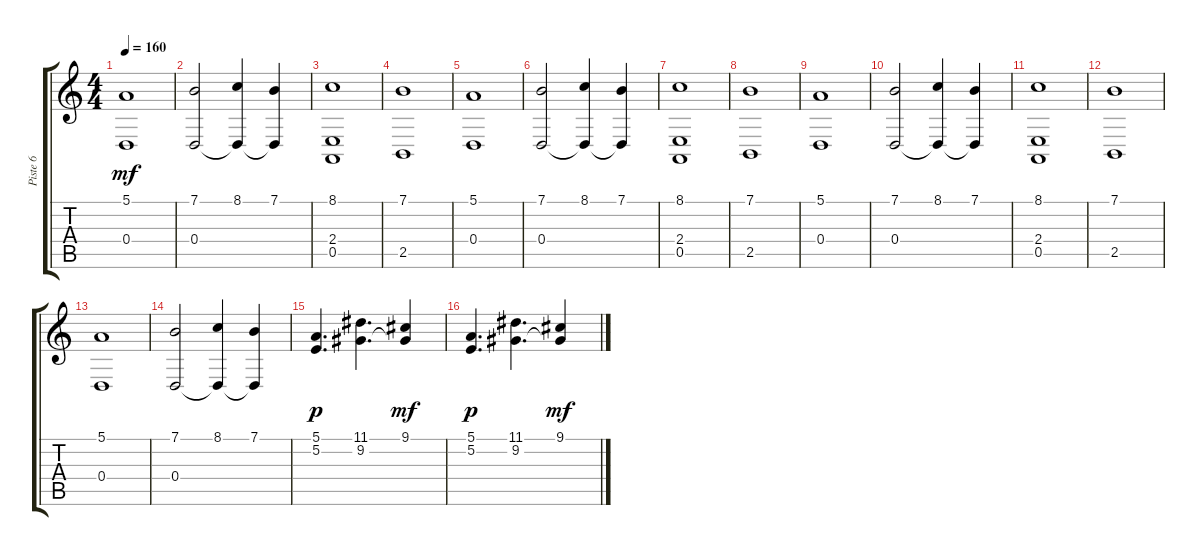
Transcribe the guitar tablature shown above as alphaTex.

\track ("Piste 6" "Piste 6") {instrument pad7halo}
\staff {score tabs}
\tuning (E4 B3 G3 D3 A2 E2) {hide}
\ts (4 4)
\tempo 160
\clef g2
\ks c
(5.1 0.4).1{dy mf} |
(7.1 0.4).2 (8.1 0.4{t}).4 (7.1 0.4{t}).4 |
(8.1 2.4 0.5).1 |
(7.1 2.5).1 |
(5.1 0.4).1 |
(7.1 0.4).2 (8.1 0.4{t}).4 (7.1 0.4{t}).4 |
(8.1 2.4 0.5).1 |
(7.1 2.5).1 |
(5.1 0.4).1 |
(7.1 0.4).2 (8.1 0.4{t}).4 (7.1 0.4{t}).4 |
(8.1 2.4 0.5).1 |
(7.1 2.5).1 |
(5.1 0.4).1 |
(7.1 0.4).2 (8.1 0.4{t}).4 (7.1 0.4{t}).4 |
(5.1 5.2).4{d dy p} (11.1 9.2).4{d} (9.1 9.2{t}).4{dy mf} |
(5.1 5.2).4{d dy p} (11.1 9.2).4{d} (9.1 9.2{t}).4{dy mf}
